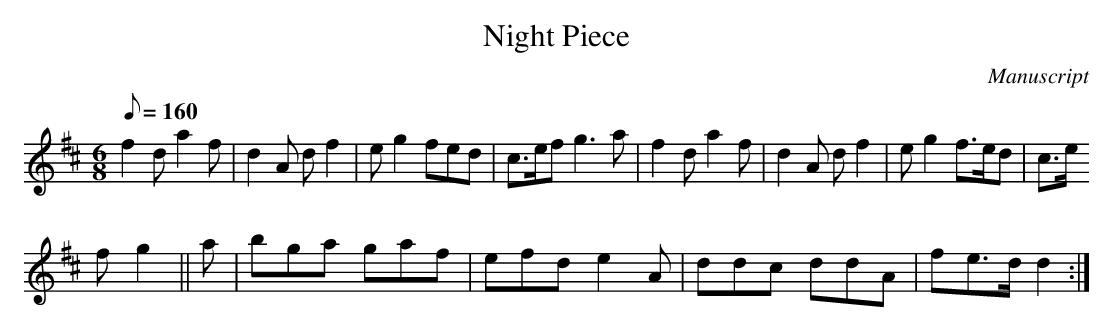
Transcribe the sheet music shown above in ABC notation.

X:1
T: Night Piece
M:6/8
L:1/8
Q:160
O:Manuscript
K:D
f2 d a2 f|d2 A d f2|e g2 fed|c>ef g3 a|f2 d a2 f|d2 A d f2|e g2 f>ed|c>e
f g2||\
a|bga gaf|efd e2 A| ddc ddA| fe>d d2:|
